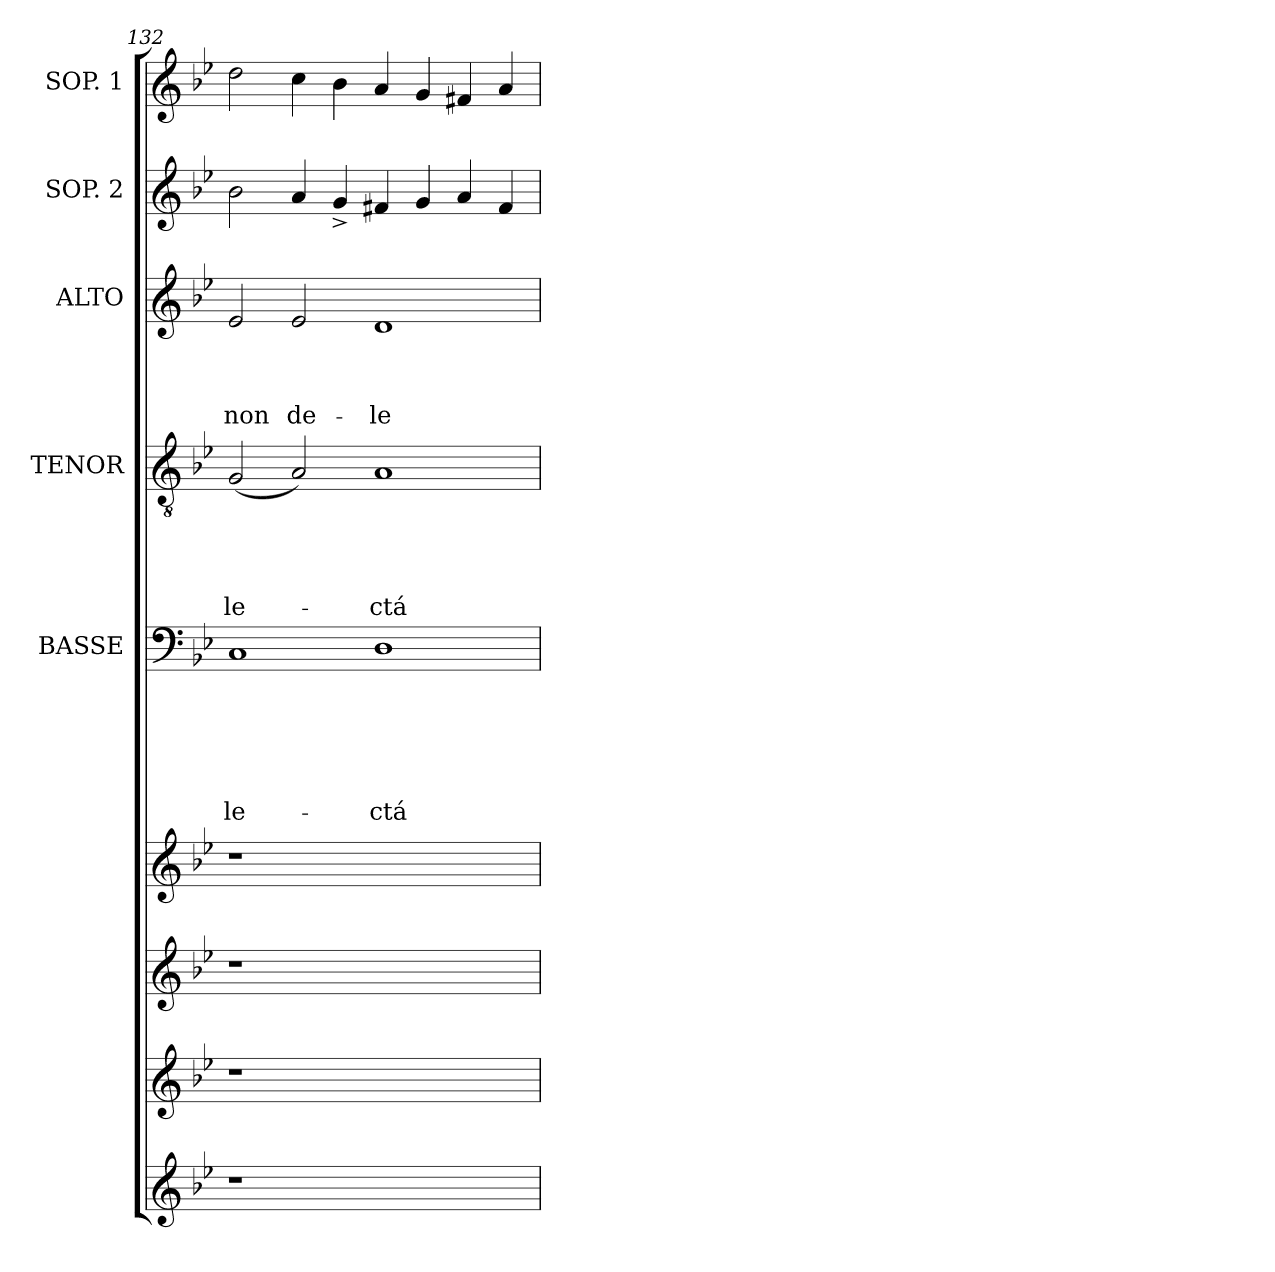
**kern	**kern	**kern	**kern	**kern	**text	**text	**text	**text	**text	**text	**kern	**text	**text	**text	**text	**text	**kern	**text	**text	**text	**text	**kern	**kern
*part9	*part8	*part7	*part6	*part5	*part5	*part5	*part5	*part5	*part5	*part5	*part4	*part4	*part4	*part4	*part4	*part4	*part3	*part3	*part3	*part3	*part3	*part2	*part1
*staff9	*staff8	*staff7	*staff6	*staff5	*staff5	*staff5	*staff5	*staff5	*staff5	*staff5	*staff4	*staff4	*staff4	*staff4	*staff4	*staff4	*staff3	*staff3	*staff3	*staff3	*staff3	*staff2	*staff1
*	*	*	*	*I"BASSE	*	*	*	*	*	*	*I"TENOR	*	*	*	*	*	*I"ALTO	*	*	*	*	*I"SOP. 2	*I"SOP. 1
*	*	*	*	*I'BAS.	*	*	*	*	*	*	*I'TEN.	*	*	*	*	*	*I'ALT.	*	*	*	*	*I'SOP. 2	*I'SOP. 1
*clefG2	*clefG2	*clefG2	*clefG2	*clefF4	*	*	*	*	*	*	*clefGv2	*	*	*	*	*	*clefG2	*	*	*	*	*clefG2	*clefG2
*k[b-e-]	*k[b-e-]	*k[b-e-]	*k[b-e-]	*k[b-e-]	*	*	*	*	*	*	*k[b-e-]	*	*	*	*	*	*k[b-e-]	*	*	*	*	*k[b-e-]	*k[b-e-]
*B-:	*B-:	*B-:	*B-:	*B-:	*	*	*	*	*	*	*B-:	*	*	*	*	*	*B-:	*	*	*	*	*B-:	*B-:
=132	=132	=132	=132	=132	=132	=132	=132	=132	=132	=132	=132	=132	=132	=132	=132	=132	=132	=132	=132	=132	=132	=132	=132
!	!	!	!	!	!	!	!	!	!	!LO:LY:b	!	!	!	!	!	!LO:LY:b	!	!	!	!	!LO:LY:b	!	!
1r	1r	1r	1r	1C	.	.	.	.	.	-le-	(2G/	.	.	.	.	-le-	2e-/	.	.	.	non	2b-\	2dd\
!	!	!	!	!	!	!	!	!	!	!	!	!	!	!	!	!	!	!	!	!	!LO:LY:b	!	!
.	.	.	.	.	.	.	.	.	.	.	2A/)	.	.	.	.	.	2e-/	.	.	.	de-	4a/	4cc\
.	.	.	.	.	.	.	.	.	.	.	.	.	.	.	.	.	.	.	.	.	.	4g^</	4b-\
!	!	!	!	!	!	!	!	!	!	!LO:LY:b	!	!	!	!	!	!LO:LY:b	!	!	!	!	!LO:LY:b	!	!
1ryy	1ryy	1ryy	1ryy	1D	.	.	.	.	.	-ctá-	1A	.	.	.	.	-ctá-	1d	.	.	.	-le-	4f#X/	4a/
.	.	.	.	.	.	.	.	.	.	.	.	.	.	.	.	.	.	.	.	.	.	4g/	4g/
.	.	.	.	.	.	.	.	.	.	.	.	.	.	.	.	.	.	.	.	.	.	4a/	4f#X/
.	.	.	.	.	.	.	.	.	.	.	.	.	.	.	.	.	.	.	.	.	.	4f#/	4a/
=	=	=	=	=	=	=	=	=	=	=	=	=	=	=	=	=	=	=	=	=	=	=	=
*-	*-	*-	*-	*-	*-	*-	*-	*-	*-	*-	*-	*-	*-	*-	*-	*-	*-	*-	*-	*-	*-	*-	*-
